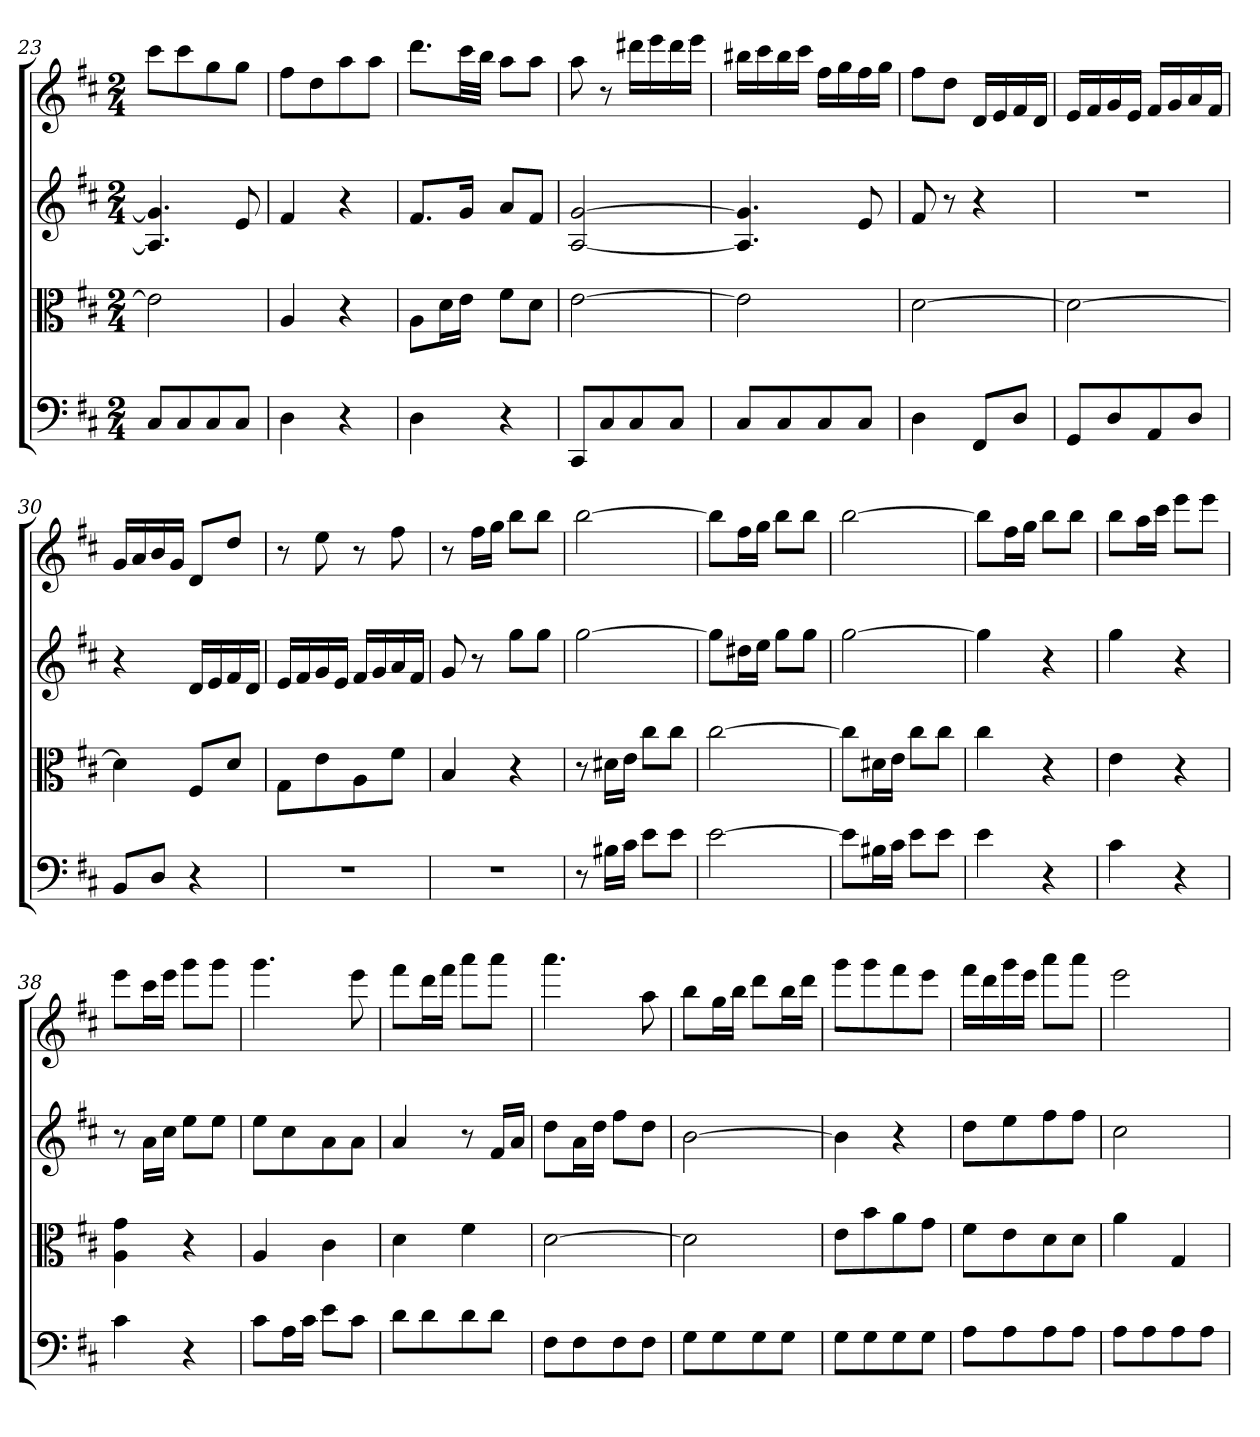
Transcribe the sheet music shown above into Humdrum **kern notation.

**kern	**kern	**kern	**kern
*part4	*part3	*part2	*part1
*staff4	*staff3	*staff2	*staff1
*clefF4	*clefC3	*clefG2	*clefG2
*k[f#c#]	*k[f#c#]	*k[f#c#]	*k[f#c#]
*D:	*D:	*D:	*D:
*M2/4	*M2/4	*M2/4	*M2/4
=23	=23	=23	=23
8C#/L	2e\]	4.A]/ 4.g]/	8ccc#\L
8C#/	.	.	8ccc#\
8C#/	.	.	8gg\
8C#/J	.	8e/	8gg\J
=24	=24	=24	=24
4D\	4A/	4f#/	8ff#\L
.	.	.	8dd\
4r	4r	4r	8aa\
.	.	.	8aa\J
=25	=25	=25	=25
4D\	8A\L	8.f#/L	8.ddd\L
.	16d\L	.	.
.	16e\JJ	16g/Jk	32ccc#\LL
.	.	.	32bb\JJJ
4r	8f#\L	8a/L	8aa\L
.	8d\J	8f#/J	8aa\J
=26	=26	=26	=26
8CC#/L	[2e\	[2A/ [2g/	8aa\
8C#/	.	.	8r
8C#/	.	.	16ddd#X\LL
.	.	.	16eee\
8C#/J	.	.	16ddd#\
.	.	.	16eee\JJ
=27	=27	=27	=27
8C#/L	2e\]	4.A]/ 4.g]/	16bb#X\LL
.	.	.	16ccc#\
8C#/	.	.	16bb#\
.	.	.	16ccc#\JJ
8C#/	.	.	16ff#\LL
.	.	.	16gg\
8C#/J	.	8e/	16ff#\
.	.	.	16gg\JJ
=28	=28	=28	=28
4D\	[2d\	8f#/	8ff#\L
.	.	8r	8dd\J
8FF#/L	.	4r	16d/LL
.	.	.	16e/
8D/J	.	.	16f#/
.	.	.	16d/JJ
=29	=29	=29	=29
8GG/L	2d\_	2r	16e/LL
.	.	.	16f#/
8D/	.	.	16g/
.	.	.	16e/JJ
8AA/	.	.	16f#/LL
.	.	.	16g/
8D/J	.	.	16a/
.	.	.	16f#/JJ
=30	=30	=30	=30
8BB/L	4d\]	4r	16g/LL
.	.	.	16a/
8D/J	.	.	16b/
.	.	.	16g/JJ
4r	8F#/L	16d/LL	8d/L
.	.	16e/	.
.	8d/J	16f#/	8dd/J
.	.	16d/JJ	.
=31	=31	=31	=31
2r	8G\L	16e/LL	8r
.	.	16f#/	.
.	8e\	16g/	8ee\
.	.	16e/JJ	.
.	8A\	16f#/LL	8r
.	.	16g/	.
.	8f#\J	16a/	8ff#\
.	.	16f#/JJ	.
=32	=32	=32	=32
2r	4B/	8g/	8r
.	.	8r	16ff#\LL
.	.	.	16gg\JJ
.	4r	8gg\L	8bb\L
.	.	8gg\J	8bb\J
=33	=33	=33	=33
8r	8r	[2gg\	[2bb\
16B#X\LL	16d#X\LL	.	.
16c#\JJ	16e\JJ	.	.
8e\L	8cc#\L	.	.
8e\J	8cc#\J	.	.
=34	=34	=34	=34
[2e\	[2cc#\	8gg\L]	8bb\L]
.	.	16dd#X\L	16ff#\L
.	.	16ee\JJ	16gg\JJ
.	.	8gg\L	8bb\L
.	.	8gg\J	8bb\J
=35	=35	=35	=35
8e\L]	8cc#\L]	[2gg\	[2bb\
16B#X\L	16d#X\L	.	.
16c#\JJ	16e\JJ	.	.
8e\L	8cc#\L	.	.
8e\J	8cc#\J	.	.
=36	=36	=36	=36
4e\	4cc#\	4gg\]	8bb\L]
.	.	.	16ff#\L
.	.	.	16gg\JJ
4r	4r	4r	8bb\L
.	.	.	8bb\J
=37	=37	=37	=37
4c#\	4e\	4gg\	8bb\L
.	.	.	16aa\L
.	.	.	16ccc#\JJ
4r	4r	4r	8eee\L
.	.	.	8eee\J
=38	=38	=38	=38
4c#\	4A\ 4g\	8r	8eee\L
.	.	16a\LL	16ccc#\L
.	.	16cc#\JJ	16eee\JJ
4r	4r	8ee\L	8ggg\L
.	.	8ee\J	8ggg\J
=39	=39	=39	=39
8c#\L	4A/	8ee\L	4.ggg\
16A\L	.	8cc#\	.
16c#\JJ	.	.	.
8e\L	4c#\	8a\	.
8c#\J	.	8a\J	8eee\
=40	=40	=40	=40
8d\L	4d\	4a/	8fff#\L
8d\	.	.	16ddd\L
.	.	.	16fff#\JJ
8d\	4f#\	8r	8aaa\L
8d\J	.	16f#/LL	8aaa\J
.	.	16a/JJ	.
=41	=41	=41	=41
8F#\L	[2d\	8dd\L	4.aaa\
8F#\	.	16a\L	.
.	.	16dd\JJ	.
8F#\	.	8ff#\L	.
8F#\J	.	8dd\J	8aa\
=42	=42	=42	=42
8G\L	2d\]	[2b\	8bb\L
8G\	.	.	16gg\L
.	.	.	16bb\JJ
8G\	.	.	8ddd\L
8G\J	.	.	16bb\L
.	.	.	16ddd\JJ
=43	=43	=43	=43
8G\L	8e\L	4b\]	8ggg\L
8G\	8b\	.	8ggg\
8G\	8a\	4r	8fff#\
8G\J	8g\J	.	8eee\J
=44	=44	=44	=44
8A\L	8f#\L	8dd\L	16fff#\LL
.	.	.	16ddd\
8A\	8e\	8ee\	16ggg\
.	.	.	16eee\JJ
8A\	8d\	8ff#\	8aaa\L
8A\J	8d\J	8ff#\J	8aaa\J
=45	=45	=45	=45
8A\L	4a\	2cc#\	2eee\
8A\	.	.	.
8A\	4G/	.	.
8A\J	.	.	.
=	=	=	=
*-	*-	*-	*-
